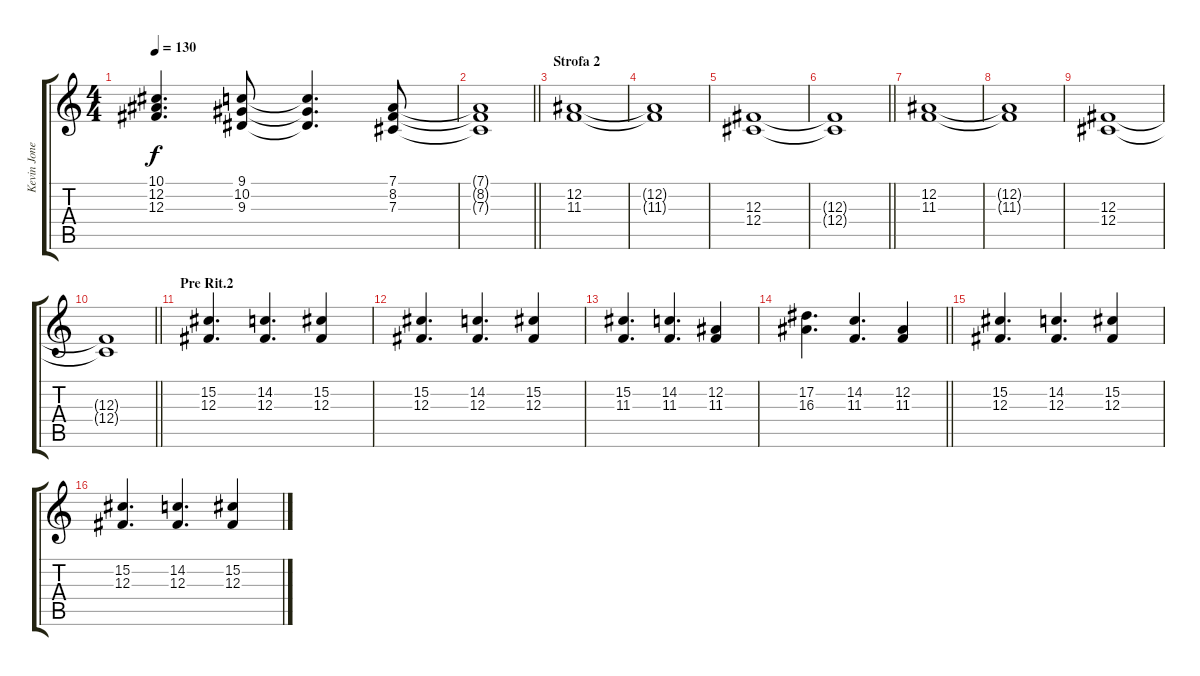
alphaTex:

\track ("Kevin Jones" "Kevin Jone") {instrument stringensemble1}
\staff {score tabs}
\tuning (Eb4 Bb3 Gb3 Db3 Ab2 Eb2) {hide}
\ts (4 4)
\tempo 130
\clef g2
\ks c
(10.1 12.2 12.3).4{d dy f} (9.1 10.2 9.3).8 (9.1{t} 10.2{t} 9.3{t}).4{d} (7.1 8.2 7.3).8 |
\barLineRight lightlight
(7.1{t} 8.2{t} 7.3{t}).1 |
\section ("" "Strofa 2")
(12.2 11.3).1 |
(12.2{t} 11.3{t}).1 |
(12.3 12.4).1 |
\barLineRight lightlight
(12.3{t} 12.4{t}).1 |
\section ("" "")
(12.2 11.3).1 |
(12.2{t} 11.3{t}).1 |
(12.3 12.4).1 |
\barLineRight lightlight
(12.3{t} 12.4{t}).1 |
\section ("" "Pre Rit.2")
(15.2 12.3).4{d} (14.2 12.3).4{d} (15.2 12.3).4 |
(15.2 12.3).4{d} (14.2 12.3).4{d} (15.2 12.3).4 |
(15.2 11.3).4{d} (14.2 11.3).4{d} (12.2 11.3).4 |
\barLineRight lightlight
(17.2 16.3).4{d} (14.2 11.3).4{d} (12.2 11.3).4 |
\section ("" "")
(15.2 12.3).4{d} (14.2 12.3).4{d} (15.2 12.3).4 |
(15.2 12.3).4{d} (14.2 12.3).4{d} (15.2 12.3).4
